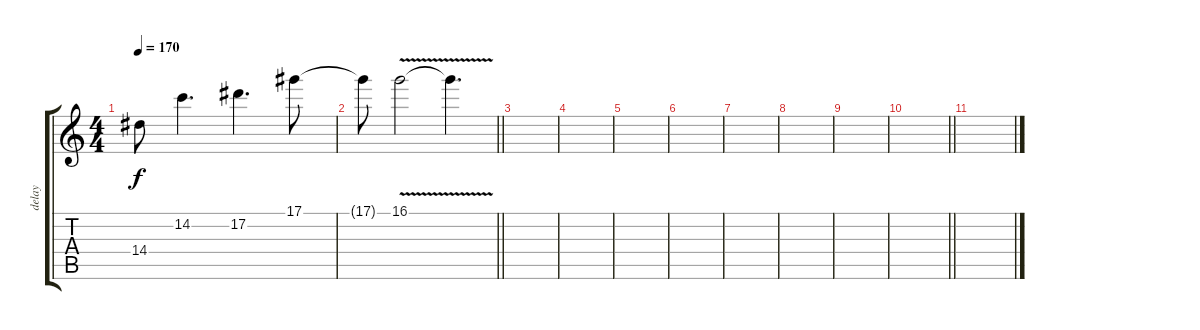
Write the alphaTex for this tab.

\track ("delay" "delay") {instrument distortionguitar}
\staff {score tabs}
\tuning (Eb4 Bb3 Gb3 Db3 Ab2 Db2) {hide}
\ts (4 4)
\tempo 170
\clef g2
\ks c
14.4{t}.8{dy f} 14.2.4{d} 17.2.4{d} 17.1.8 |
\barLineRight lightlight
17.1{t}.8 16.1{v}.2 16.1{t}.4{d} |
\section ("" "")
|
|
|
|
|
|
|
\barLineRight lightlight
|
\section ("" "")
